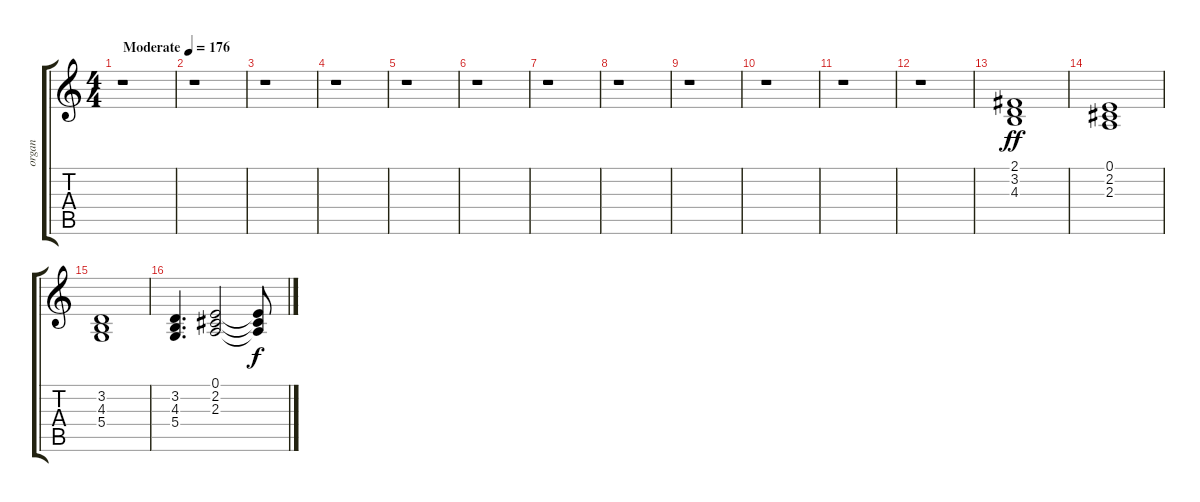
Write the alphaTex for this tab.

\track ("organ" "organ") {instrument rockorgan}
\staff {score tabs}
\tuning (E4 B3 G3 D3 A2 E2) {hide}
\ts (4 4)
\tempo (176 "Moderate")
\clef g2
\ks c
r.1{dy ff instrument rockorgan} |
r.1 |
r.1 |
r.1 |
r.1 |
r.1 |
r.1 |
r.1 |
r.1 |
r.1 |
r.1 |
r.1 |
(2.1 3.2 4.3).1 |
(0.1 2.2 2.3).1 |
(3.2 4.3 5.4).1 |
(3.2 4.3 5.4).4{d} (0.1 2.2 2.3).2 (0.1{t} 2.2{t} 2.3{t}).8{dy f}
